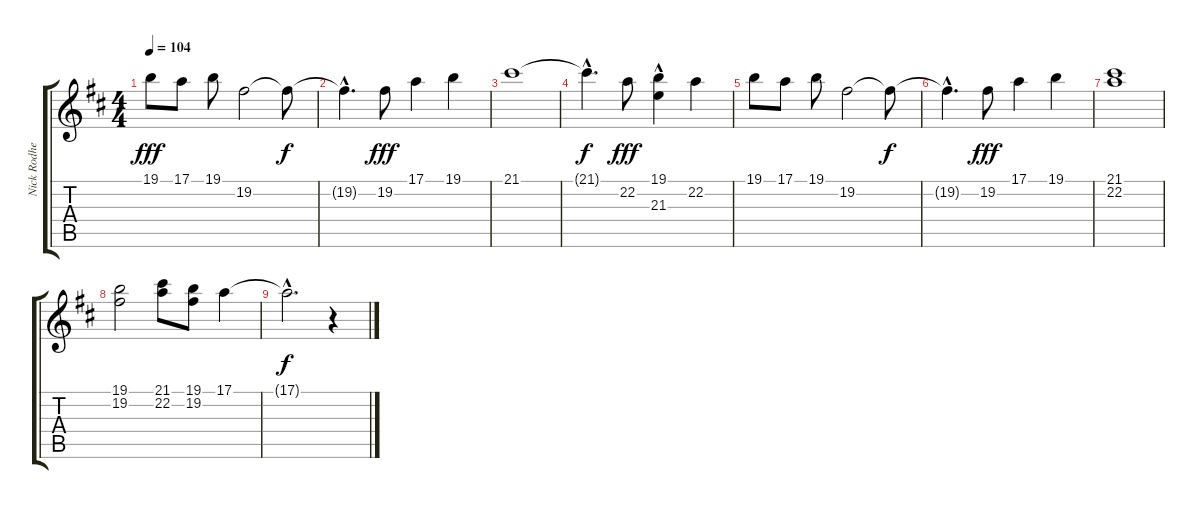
\track ("Nick Rodhes" "Nick Rodhe") {instrument pad1newage}
\staff {score tabs}
\tuning (E4 B3 G3 D3 A2 E2) {hide}
\ts (4 4)
\tempo 104
\clef g2
\ks d
19.1.8{dy fff} 17.1.8 19.1.8 19.2.2 19.2{t}.8{dy f} |
19.2{hac t}.4{d} 19.2.8{dy fff} 17.1.4 19.1.4 |
21.1.1 |
21.1{hac t}.4{d dy f} 22.2.8{dy fff} (19.1 21.3{hac}).4 22.2.4 |
19.1.8 17.1.8 19.1.8 19.2.2 19.2{t}.8{dy f} |
19.2{hac t}.4{d} 19.2.8{dy fff} 17.1.4 19.1.4 |
(21.1 22.2).1 |
(19.1 19.2).2 (21.1 22.2).8 (19.1 19.2).8 17.1.4 |
17.1{hac t}.2{d dy f} r.4
